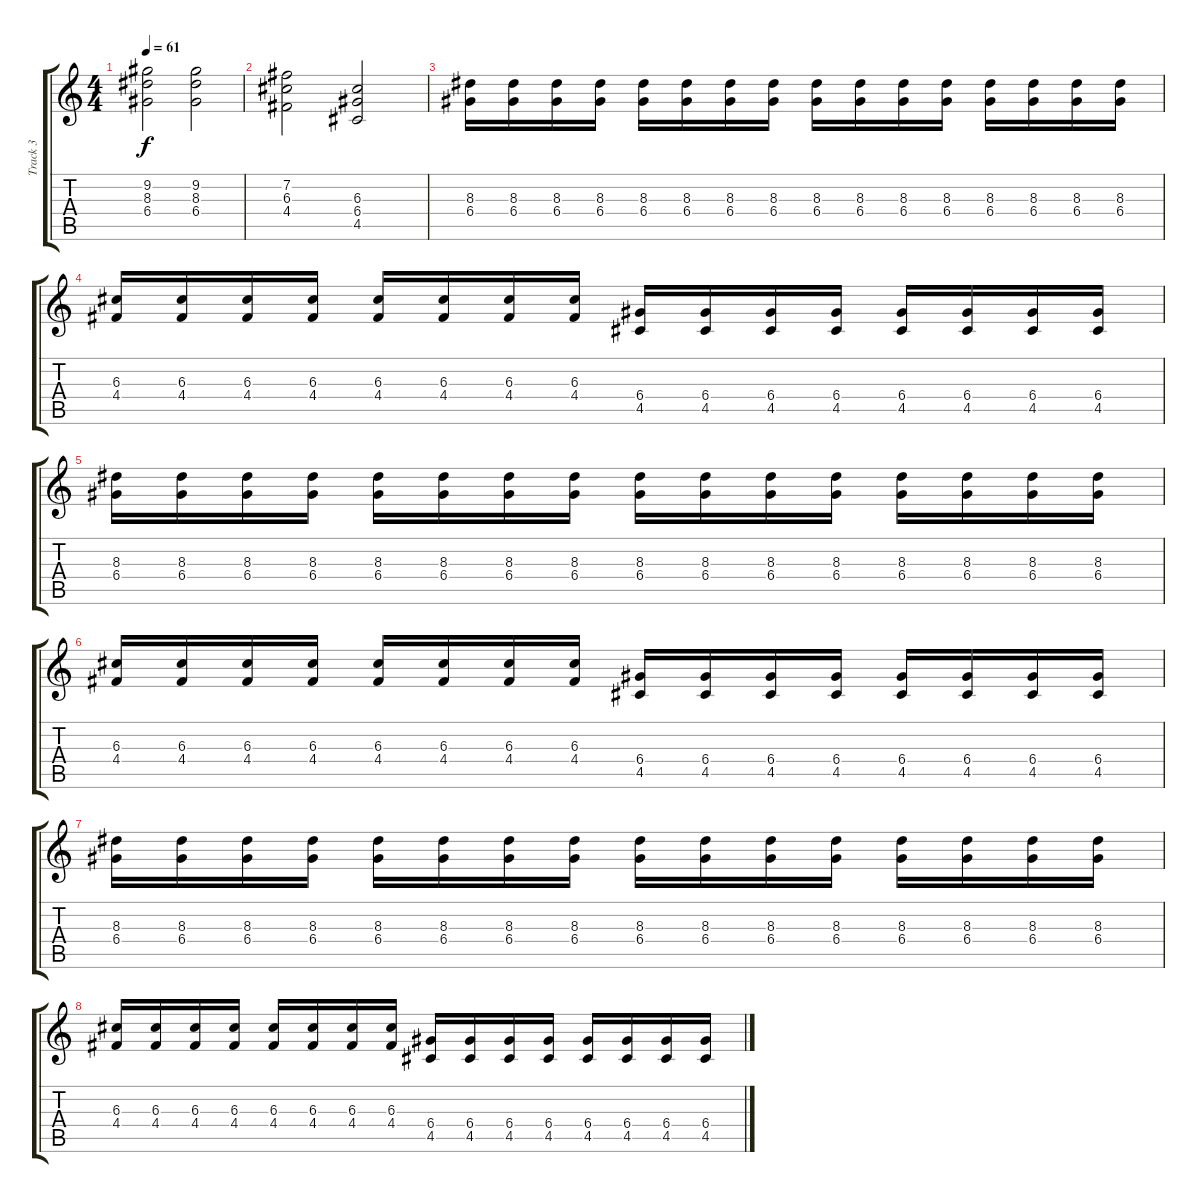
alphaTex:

\track ("Track 3" "Track 3") {instrument overdrivenguitar}
\staff {score tabs}
\tuning (E4 B3 G3 D3 A2 E2) {hide}
\ts (4 4)
\tempo 61
\clef g2
\ks c
(9.2 8.3 6.4).2{dy f} (9.2 8.3 6.4).2 |
(7.2 6.3 4.4).2 (6.3 6.4 4.5).2 |
(8.3 6.4).16 (8.3 6.4).16 (8.3 6.4).16 (8.3 6.4).16 (8.3 6.4).16 (8.3 6.4).16 (8.3 6.4).16 (8.3 6.4).16 (8.3 6.4).16 (8.3 6.4).16 (8.3 6.4).16 (8.3 6.4).16 (8.3 6.4).16 (8.3 6.4).16 (8.3 6.4).16 (8.3 6.4).16 |
(6.3 4.4).16 (6.3 4.4).16 (6.3 4.4).16 (6.3 4.4).16 (6.3 4.4).16 (6.3 4.4).16 (6.3 4.4).16 (6.3 4.4).16 (6.4 4.5).16 (6.4 4.5).16 (6.4 4.5).16 (6.4 4.5).16 (6.4 4.5).16 (6.4 4.5).16 (6.4 4.5).16 (6.4 4.5).16 |
(8.3 6.4).16 (8.3 6.4).16 (8.3 6.4).16 (8.3 6.4).16 (8.3 6.4).16 (8.3 6.4).16 (8.3 6.4).16 (8.3 6.4).16 (8.3 6.4).16 (8.3 6.4).16 (8.3 6.4).16 (8.3 6.4).16 (8.3 6.4).16 (8.3 6.4).16 (8.3 6.4).16 (8.3 6.4).16 |
(6.3 4.4).16 (6.3 4.4).16 (6.3 4.4).16 (6.3 4.4).16 (6.3 4.4).16 (6.3 4.4).16 (6.3 4.4).16 (6.3 4.4).16 (6.4 4.5).16 (6.4 4.5).16 (6.4 4.5).16 (6.4 4.5).16 (6.4 4.5).16 (6.4 4.5).16 (6.4 4.5).16 (6.4 4.5).16 |
(8.3 6.4).16 (8.3 6.4).16 (8.3 6.4).16 (8.3 6.4).16 (8.3 6.4).16 (8.3 6.4).16 (8.3 6.4).16 (8.3 6.4).16 (8.3 6.4).16 (8.3 6.4).16 (8.3 6.4).16 (8.3 6.4).16 (8.3 6.4).16 (8.3 6.4).16 (8.3 6.4).16 (8.3 6.4).16 |
(6.3 4.4).16 (6.3 4.4).16 (6.3 4.4).16 (6.3 4.4).16 (6.3 4.4).16 (6.3 4.4).16 (6.3 4.4).16 (6.3 4.4).16 (6.4 4.5).16 (6.4 4.5).16 (6.4 4.5).16 (6.4 4.5).16 (6.4 4.5).16 (6.4 4.5).16 (6.4 4.5).16 (6.4 4.5).16
